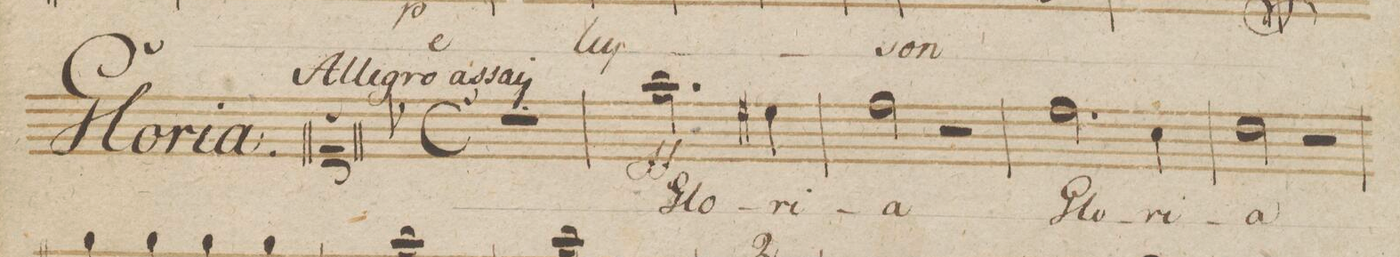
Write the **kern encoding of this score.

**kern	**text	**dynam
*I"Canto	*	*
*clefC1	*	*
*k[b-]	*	*
*met(c)	*	*
*M4/4	*	*
1r	.	.
=2	=2	=2
*2\right	*	*
2.ff\	Glo-	ff
4cc#X\	-ri-	.
=3	=3	=3
2dd\	-a	.
2r	.	.
=4	=4	=4
2.dd\	glo-	.
4a\	-ri-	.
=5	=5	=5
2b-\	-a	.
2r	.	.
=6	=6	=6
*-	*-	*-
